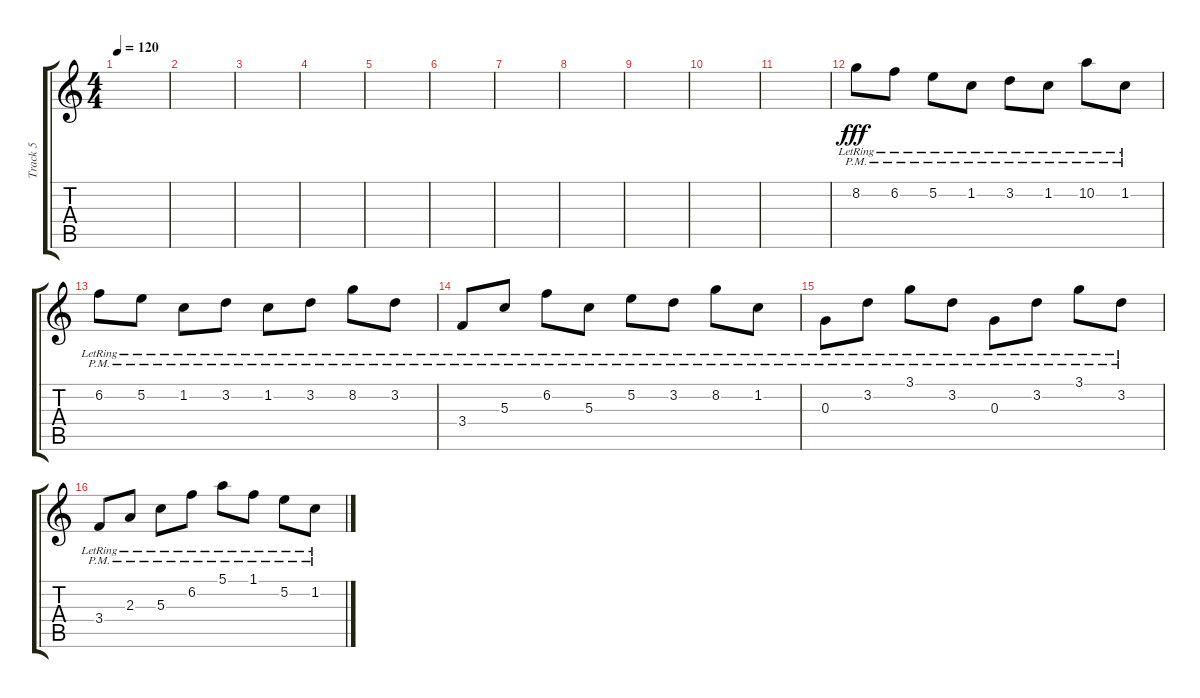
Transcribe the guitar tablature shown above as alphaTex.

\track ("Track 5" "Track 5") {instrument acousticguitarsteel}
\staff {score tabs}
\tuning (E4 B3 G3 D3 A2 E2) {hide}
\ts (4 4)
\tempo 120
\clef g2
\ks c
|
|
|
|
|
|
|
|
|
|
|
8.2{pm lr}.8{dy fff} 6.2{pm lr}.8 5.2{pm lr}.8 1.2{pm lr}.8 3.2{pm lr}.8 1.2{pm lr}.8 10.2{pm lr}.8 1.2{pm lr}.8 |
6.2{pm lr}.8 5.2{pm lr}.8 1.2{pm lr}.8 3.2{pm lr}.8 1.2{pm lr}.8 3.2{pm lr}.8 8.2{pm lr}.8 3.2{pm lr}.8 |
3.4{pm lr}.8 5.3{pm lr}.8 6.2{pm lr}.8 5.3{pm lr}.8 5.2{pm lr}.8 3.2{pm lr}.8 8.2{pm lr}.8 1.2{pm lr}.8 |
0.3{pm lr}.8 3.2{pm lr}.8 3.1{pm lr}.8 3.2{pm lr}.8 0.3{pm lr}.8 3.2{pm lr}.8 3.1{pm lr}.8 3.2{pm lr}.8 |
3.4{pm lr}.8 2.3{pm lr}.8 5.3{pm lr}.8 6.2{pm lr}.8 5.1{pm lr}.8 1.1{pm lr}.8 5.2{pm lr}.8 1.2{pm lr}.8
